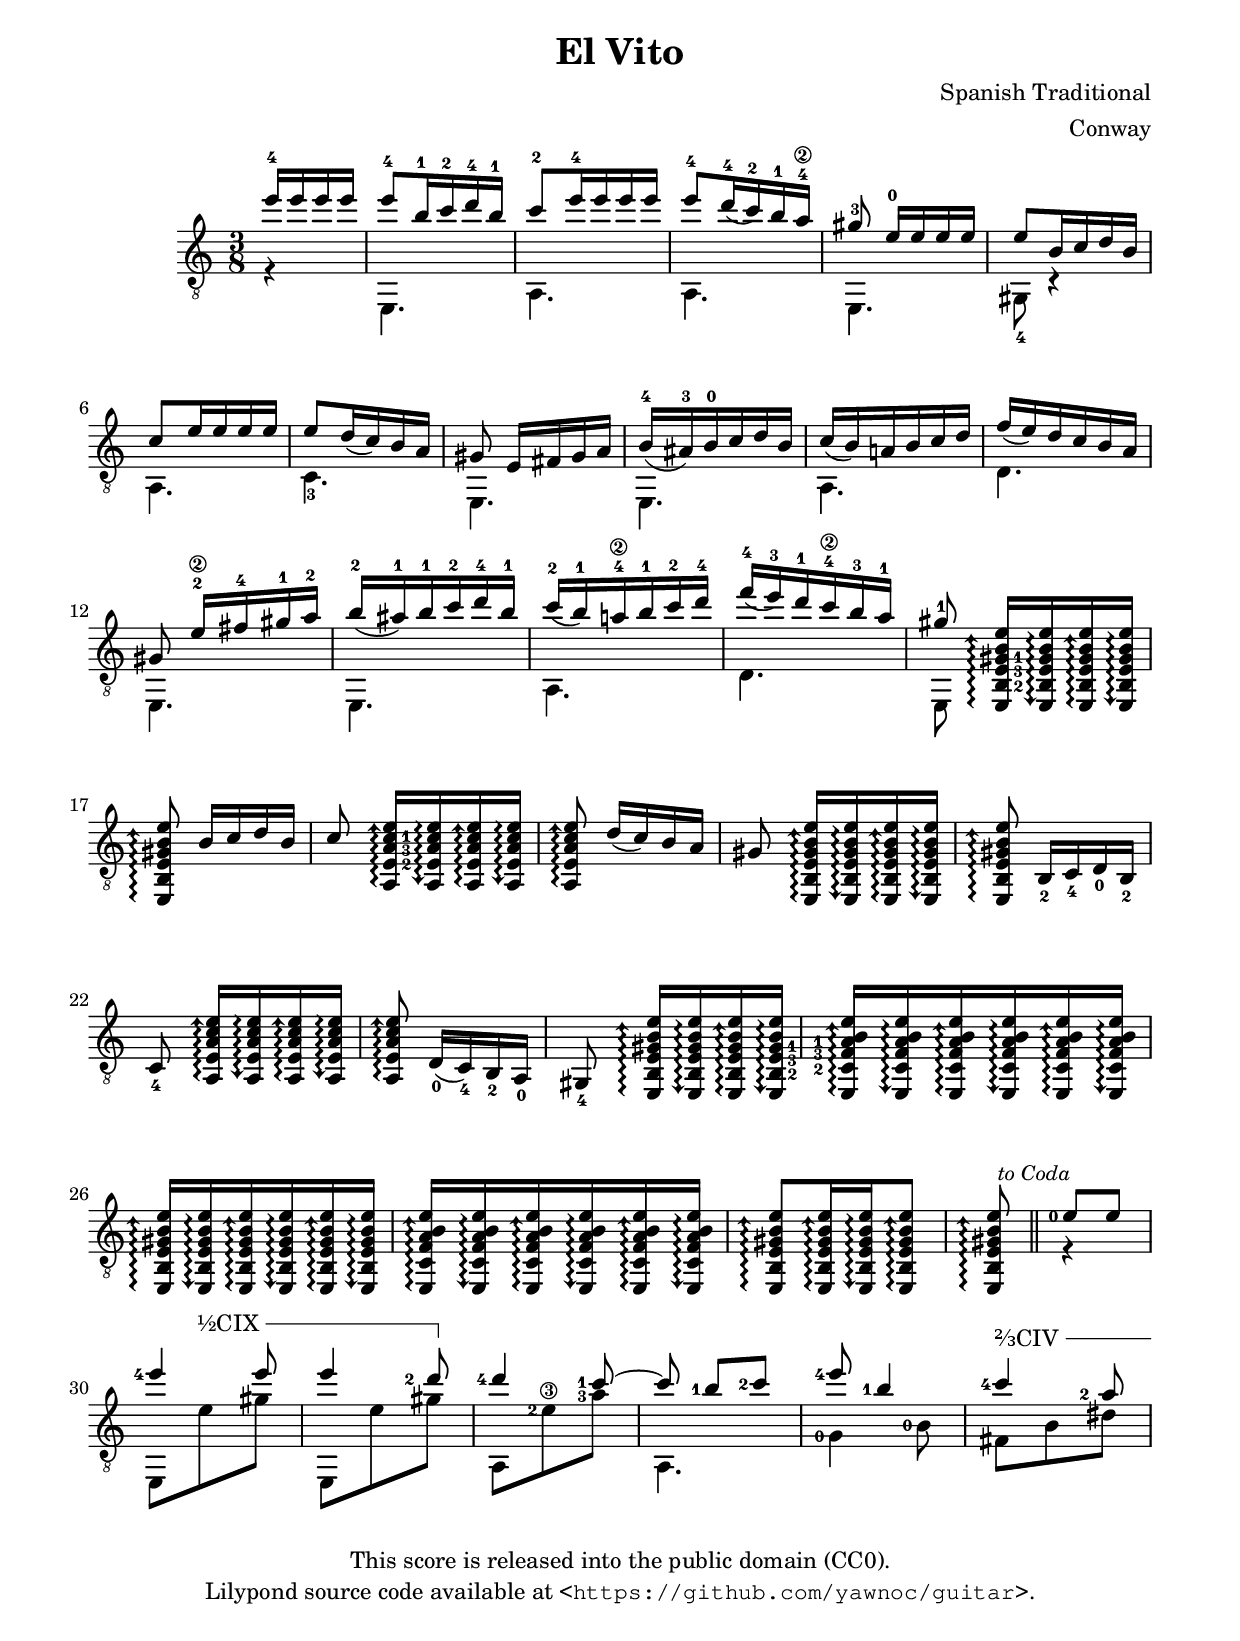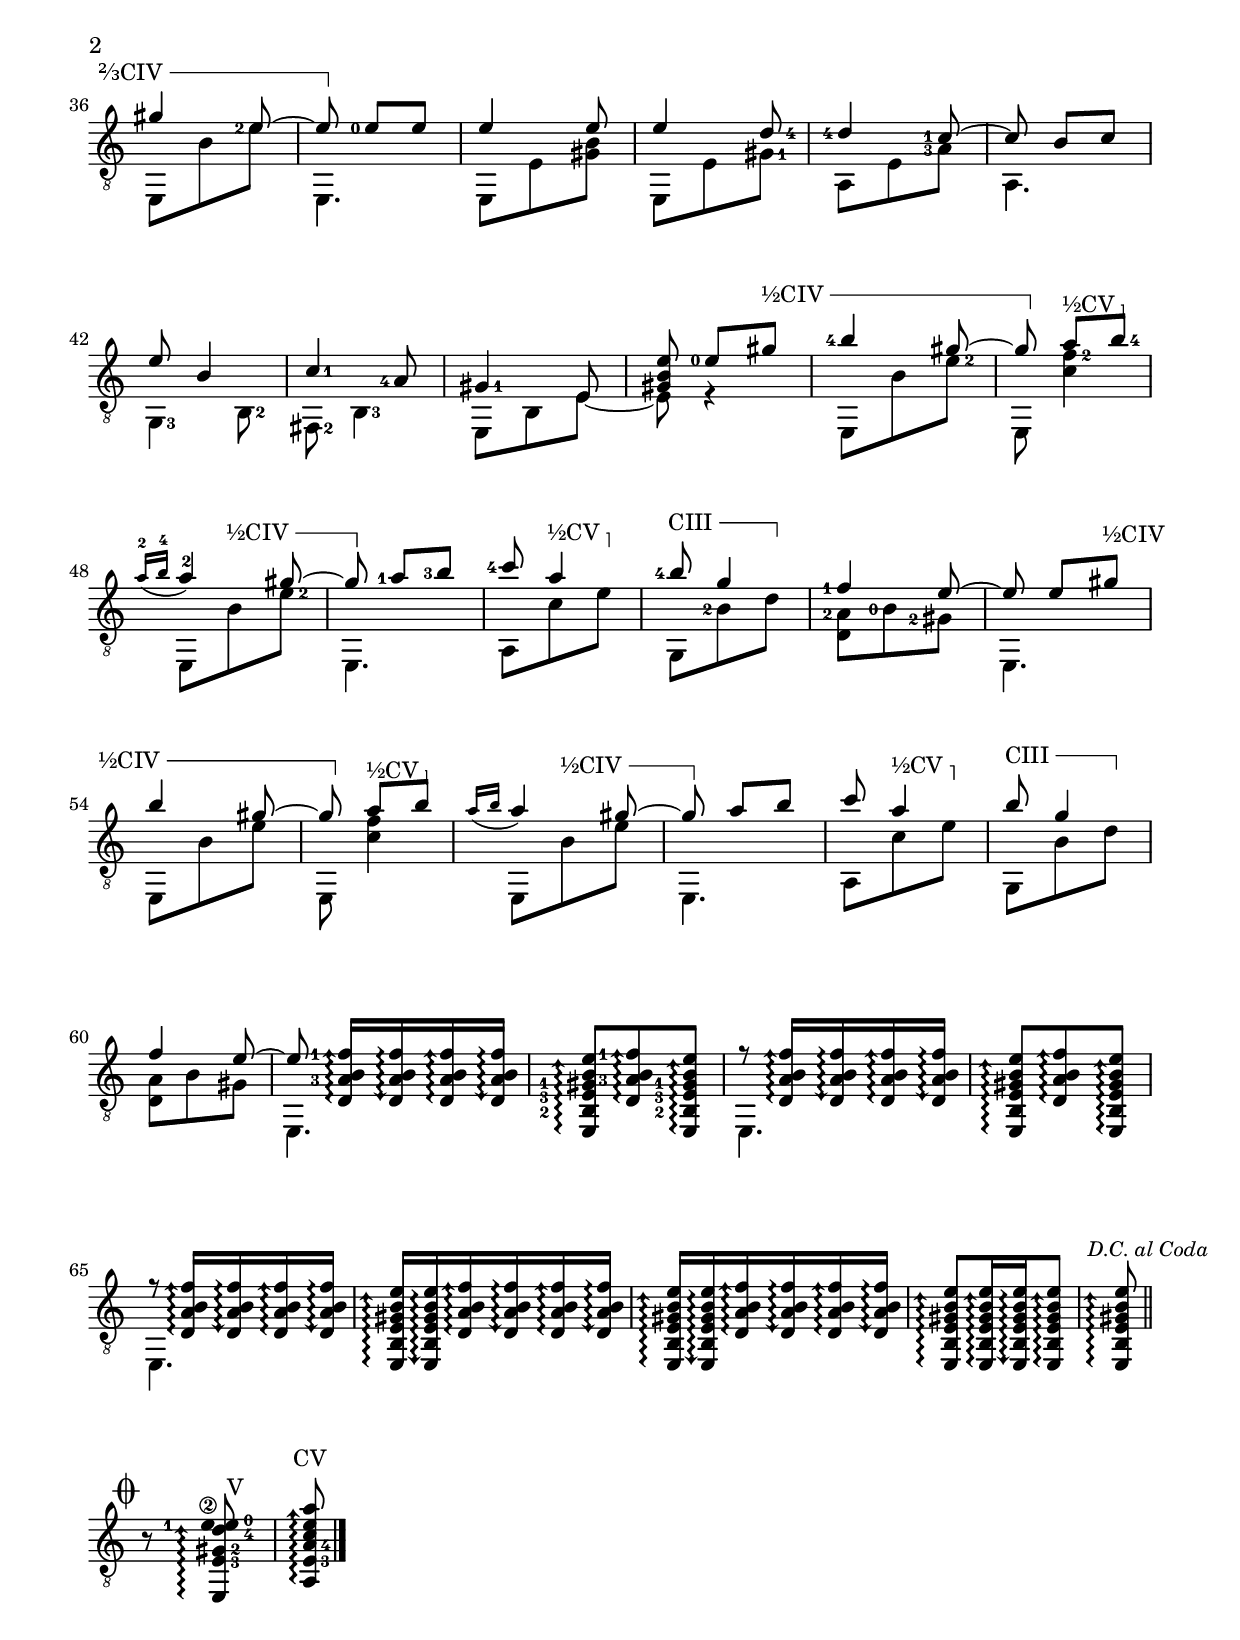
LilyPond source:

\version "2.18.2"


%%%%%%%%%%%%%%%%%%%%%%%%%%%%%%%%%%%%%%%%%%%%%%%%%%%%%%%%%%%%%%%%
% General
%%%%%%%%%%%%%%%%%%%%%%%%%%%%%%%%%%%%%%%%%%%%%%%%%%%%%%%%%%%%%%%%

\paper {
  top-margin = 1.5\cm
  left-margin = 1.5\cm
  right-margin = 1.5\cm
  bottom-margin = 1.5\cm
  ragged-last-bottom = ##f
  footnote-separator-markup = \markup { \vspace #1.5 }
}

globalSettings = {
  \accidentalStyle modern
  \compressFullBarRests
  \mergeDifferentlyHeadedOn
  \mergeDifferentlyDottedOn
  \numericTimeSignature
  \pointAndClickOff
  \override TextScript.extra-offset = #'(0 . 0.7)
  \override Score.FootnoteItem.annotation-line = ##f
}

origin-url = "https://github.com/yawnoc/guitar"

\header {
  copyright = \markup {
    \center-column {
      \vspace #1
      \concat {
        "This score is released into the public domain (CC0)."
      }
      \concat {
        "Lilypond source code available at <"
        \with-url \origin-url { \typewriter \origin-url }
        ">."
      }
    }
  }
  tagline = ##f
}

triplet = #(define-music-function
  (parser location music) (ly:music?)
  #{
    \tuplet 3/2 { $music }
  #}
)

tripletDuple = #(define-music-function
  (parser location music) (ly:music?)
  #{
    \tuplet 6/4 { $music }
  #}
)

overrideBeamedStemLengths = #(define-scheme-function
  (parser location lengths) (list?)
  #{
    \override Stem.details.beamed-lengths = $lengths
  #}
)
revertBeamedStemLengths = { \revert Stem.details.beamed-lengths }

overrideBeamVerticalPositions = #(define-scheme-function
  (parser location positions) (pair?)
  #{
    \override Beam.positions = $positions
  #}
)

%%%%%%%%%%%%%%%%%%%%%%%%%%%%%%%%%%%%%%%%%%%%%%%%%%%%%%%%%%%%%%%%
% Semantic bar lines
%%%%%%%%%%%%%%%%%%%%%%%%%%%%%%%%%%%%%%%%%%%%%%%%%%%%%%%%%%%%%%%%

barLineGoto = { \bar "||" }
barLineKeyChange = { \bar "||" }
barLineEnd = { \bar "|." }

%%%%%%%%%%%%%%%%%%%%%%%%%%%%%%%%%%%%%%%%%%%%%%%%%%%%%%%%%%%%%%%%
% Guitar notation
%%%%%%%%%%%%%%%%%%%%%%%%%%%%%%%%%%%%%%%%%%%%%%%%%%%%%%%%%%%%%%%%

stringNumbersAbove = { \set stringNumberOrientations = #'(up) }
stringNumbersBelow = { \set stringNumberOrientations = #'(down) }

fingeringAbove = { \set fingeringOrientations = #'(up) }
fingeringBelow = { \set fingeringOrientations = #'(down) }
fingeringAleft = { \set fingeringOrientations = #'(left) }
fingeringAright = { \set fingeringOrientations = #'(right) }

startGraceMusic = {
  <>(
  \override Fingering.font-size = -6
}
stopGraceMusic = {
  \revert Fingering.font-size
  <>)
}

overrideHorizontalShift = #(define-scheme-function
  (parser location distance) (number?)
  #{
    \override NoteColumn.force-hshift = $distance
  #}
)
revertHorizontalShift = { \revert NoteColumn.force-hshift }

barreSpan = #(define-music-function
  (parser location label offsetPair music)
  (string? (pair? (cons 0 0)) ly:music?)
  (let
    (
      (elements (extract-named-music music '(NoteEvent EventChord)))
    )
    (if
      (pair? elements)
      (let
        (
          (first-element (first elements))
          (last-element (last elements))
        )
        (set!
          (ly:music-property first-element 'articulations)
          (cons
            (make-music 'TextSpanEvent 'span-direction -1)
            (ly:music-property first-element 'articulations)
          )
        )
        (set!
          (ly:music-property last-element 'articulations)
          (cons
            (make-music 'TextSpanEvent 'span-direction 1)
            (ly:music-property last-element 'articulations)
          )
        )
      )
    )
  )
  #{
    \once \override TextSpanner.font-shape = #'upright
    \once \override TextSpanner.style = #'line
    \once \override TextSpanner.extra-offset = #offsetPair
    \once \override TextSpanner.bound-details = #`(
      (left
        (text . ,#{ \markup { \raise #-0.7 { #label \hspace #0.7 }} #})
        (Y . 0)
        (padding . -0.8)
        (attach-dir . -2)
      )
      (right
        (text . ,#{ \markup { \draw-line #'(0 . -1.3) } #}) ;; draw hook
        (Y . 0)
        (padding . -0.5)
        (attach-dir . 2)
      )
    )
    \once \override TextSpanner #'after-line-breaking = #(lambda (grob)
      (let*
        (
          (originalGrob (ly:grob-original grob))
          (splitGrobs (ly:spanner-broken-into originalGrob))
        )
        (if
          (and
            (>= (length splitGrobs) 2)
            (not (eq? (car (last-pair splitGrobs)) grob))
          )
          (begin
            (ly:grob-set-nested-property! grob
              '(bound-details right text)
              #{ \markup { \draw-line #'(0 . 0) } #} ;; suppress draw hook
            )
            (ly:grob-set-property! grob
              'extra-offset
              (cons
                (car offsetPair)
                (+ (cdr offsetPair) 0.7) ;; correction for suppressed hook
              )
            )
            (ly:grob-set-nested-property! grob
              '(bound-details right padding)
              #'-3 ;; increase spanner length
            )
          )
        )
      )
    )
    $music
  #}
)

barre = #(define-scheme-function
  (parser location label) (string?)
  #{
    \markup {
      \center-align {
        \hspace #0.7
        $label
      }
    }
  #}
)

nudgeNextBarre = #(define-scheme-function
  (parser location distance) (number?)
  #{
    \once \override TextScript.X-offset = $distance
  #}
)

position = #(define-scheme-function
  (parser location label) (string?)
  #{
    \markup {
      \center-align {
        \hspace #0.5
        $label
      }
    }
  #}
)

#(define-markup-command
  (markupString layout properties stringNumber) (markup?)
  (interpret-markup layout properties
    #{
      \markup \circle { \bold #stringNumber }
    #}
  )
)

#(define-markup-command
  (resonatesOn layout properties note stringNumber) (markup? markup?)
  (interpret-markup layout properties
    #{
      \markup { #note "resonates on" \markupString #stringNumber }
    #}
  )
)

%%%%%%%%%%%%%%%%%%%%%%%%%%%%%%%%%%%%%%%%%%%%%%%%%%%%%%%%%%%%%%%%
% Goto statements
%%%%%%%%%%%%%%%%%%%%%%%%%%%%%%%%%%%%%%%%%%%%%%%%%%%%%%%%%%%%%%%%

overrideGotoVisibility = {
  \once \override Score.RehearsalMark #'break-visibility = #'#(#t #t #f)
}

makeGotoMark = #(define-scheme-function
  (parser location label) (string?)
  #{
    \mark \markup { \small \italic $label }
  #}
)

simultaneousMarkSeparator = {
  \cadenzaOn
    s1073741824 % stupid, but works
  \cadenzaOff
}

coda = {
  \overrideGotoVisibility
  \mark \markup { \musicglyph #"scripts.coda" }
}

fine = {
  \overrideGotoVisibility
  \makeGotoMark Fine
}

dcAlCoda = {
  \overrideGotoVisibility
  \makeGotoMark "D.C. al Coda"
}

dcAlFine = {
  \overrideGotoVisibility
  \makeGotoMark "D.C. al Fine"
}

toCoda = {
  \overrideGotoVisibility
  \makeGotoMark "to Coda"
}



\header {
  title = "El Vito"
  composer = "Spanish Traditional"
  arranger = "Conway"
}


\paper {
  systems-per-page = 7
  ragged-last = ##t
}


initialSignatures = {
  \clef "treble_8"
  \key a \minor
  \time 3/8
}


highVoiceMusic = {
  
  \globalSettings
  
  % Main theme high
  \partial 4
  \relative c'' {
    \fingeringAbove
    <e-4>16 e e e |
    <e-4>8 <b-1>16 <c-2> <d-4> <b-1> |
    <c-2>8 <e-4>16 e e e |
    <e-4>8 <d-4>16_( <c-2>) <b-1> <a-4 \2> |
    <gis-3>8
  }
  
  % Main theme low
  \barNumberCheck #4
  \relative c' {
    <e-0>16[ e e e] |
    e8 b16 c d b |
    c8 e16 e e e |
    e8 d16_( c) b a |
    gis8
  }
  
  % Scale run low
  \barNumberCheck #8
  \relative c {
    e16[ fis gis a] |
    <b-4>_( <ais-3>) <b-0> c d b |
    c_( b) a b c d |
    f_( e) d c b a |
    gis8
  }
  
  % Scale run high
  \barNumberCheck #12
  \relative c' {
    <e-2 \2>16[ <fis-4> <gis-1> <a-2>] |
    <b-2>_( <ais-1>) <b-1> <c-2> <d-4> <b-1> |
    <c-2>_( <b-1>) <a-4 \2> <b-1> <c-2> <d-4> |
    <f-4>_( <e-3>) <d-1> <c-4 \2> <b-3> <a-1> |
    <gis-1>8
  }
  
  % Strummed main theme high
  \barNumberCheck #16
  \relative c' {
    \fingeringAright
    \arpeggioArrowUp
    <e b gis-1 e-3 b-2 e,>16[ \arpeggio
      \arpeggioArrowDown
      <e b gis e b e,> \arpeggio
      \arpeggioArrowUp
      <e b gis e b e,> \arpeggio
      \arpeggioArrowDown
      <e b gis e b e,>] \arpeggio|
      \arpeggioArrowUp
    <e b gis e b e,>8 \arpeggio b16[ c d b] |
    c8
      \arpeggioArrowUp
      <e c-1 a-3 e-2 a,>16[ \arpeggio
      \arpeggioArrowDown
      <e c a e a,> \arpeggio
      \arpeggioArrowUp
      <e c a e a,> \arpeggio
      \arpeggioArrowDown
      <e c a e a,>] \arpeggio
    \arpeggioArrowUp
    <e c a e a,>8 \arpeggio d16[_( c) b a] |
    gis8
  }
  
  % Strummed main theme low
  \barNumberCheck #20
  \relative c' {
    \arpeggioArrowUp
    <e b gis e b e,>16[ \arpeggio
      \arpeggioArrowDown
      <e b gis e b e,> \arpeggio
      \arpeggioArrowUp
      <e b gis e b e,> \arpeggio
      \arpeggioArrowDown
      <e b gis e b e,>] \arpeggio |
    \fingeringBelow
    \arpeggioArrowUp
    <e b gis e b e,>8 \arpeggio <b,-2>16[ <c-4> <d-0> <b-2>] |
    <c-4>8
      \arpeggioArrowUp
      <e' c a e a,>16[ \arpeggio
      \arpeggioArrowDown
      <e c a e a,> \arpeggio
      \arpeggioArrowUp
      <e c a e a,> \arpeggio
      \arpeggioArrowDown
      <e c a e a,>] \arpeggio
    \arpeggioArrowUp
    <e c a e a,>8 \arpeggio <d,-0>16[_( <c-4>) <b-2> <a-0>] |
    <gis-4>8
  }
  
  % Strummed interlude
  \barNumberCheck #24
  \relative c' {
    \arpeggioArrowUp
    <e b gis e b e,>16[ \arpeggio
      \arpeggioArrowDown
      <e b gis e b e,> \arpeggio
      \arpeggioArrowUp
      <e b gis e b e,> \arpeggio
      \fingeringAright
      \arpeggioArrowDown
      <e b gis-1 e-3 b-2 e,>] \arpeggio |
    \fingeringAleft
    \arpeggioArrowUp
    <e b a-1 f-3 c-2 e,> \arpeggio
      \arpeggioArrowDown
      <e b a f c e,> \arpeggio
      \arpeggioArrowUp
      <e b a f c e,> \arpeggio
      \arpeggioArrowDown
      <e b a f c e,> \arpeggio
      \arpeggioArrowUp
      <e b a f c e,> \arpeggio
      \arpeggioArrowDown
      <e b a f c e,> \arpeggio |
    \arpeggioArrowUp
    <e b gis e b e,> \arpeggio
      \arpeggioArrowDown
      <e b gis e b e,> \arpeggio
      \arpeggioArrowUp
      <e b gis e b e,> \arpeggio
      \arpeggioArrowDown
      <e b gis e b e,> \arpeggio
      \arpeggioArrowUp
      <e b gis e b e,> \arpeggio
      \arpeggioArrowDown
      <e b gis e b e,> \arpeggio |
    \arpeggioArrowUp
    <e b a f c e,> \arpeggio
      \arpeggioArrowDown
      <e b a f c e,> \arpeggio
      \arpeggioArrowUp
      <e b a f c e,> \arpeggio
      \arpeggioArrowDown
      <e b a f c e,> \arpeggio
      \arpeggioArrowUp
      <e b a f c e,> \arpeggio
      \arpeggioArrowDown
      <e b a f c e,> \arpeggio |
    \arpeggioArrowUp
    <e b gis e b e,>8 \arpeggio
      <e b gis e b e,>16 \arpeggio
      \arpeggioArrowDown
      <e b gis e b e,> \arpeggio
      \arpeggioArrowUp
      <e b gis e b e,>8 \arpeggio |
    <e b gis e b e,>8 \arpeggio
      \bar "||" \toCoda
  }
  
  % Lyrical theme high
  \barNumberCheck #29
  \relative c' {
    <e-0>8 e |
    <e'-4>4 e8 |
    e4 <d-2>8 |
    <d-4>4 <c-1>8~ |
    c <b-1>[ <c-2>] |
    <e-4> <b-1>4 |
    <c-4>4 <a-2>8 |
    gis4 <e-2>8~ |
    e
  }
  
  % Lyrical theme low
  \barNumberCheck #37
  \relative c' {
    <e-0>8[ e] |
    e4 e8 |
    \fingeringAright
    e4 <d-4>8 |
    \fingeringAleft
    <d-4>4 <c-1>8~ |
    c b[ c] |
    e b4 |
    \fingeringAright
    <c-1>4 \fingeringAleft <a-4>8 |
    \fingeringAright
    <gis-1>4 e8 |
    <gis b e>
  }
  
  % Bull-fighting theme
  \barNumberCheck 45
  \relative c' {
    \fingeringAleft
    <e-0>8[ \barreSpan ½CIV { gis] |
    <b-4>4 gis8~ |
    \fingeringAright
    gis8 } \barreSpan ½CV #'(0 . -1) { a[ <b-4>] } |
    \fingeringAbove
    \grace { <a-2>16_( <b-4> } <a-2>4) gis8~ |
    \fingeringAleft
    gis8 <a-1>[ <b-3>] |
    <c-4>8 a4 |
    <b-4>8 g4 |
    <f-1>4 e8~ |
    e8
  }
  
  % Bull-fighting theme again
  \barNumberCheck 53
  \relative c' {
    e8[ \barreSpan ½CIV { gis] |
    b4 gis8~ |
    gis8 } \barreSpan ½CV #'(0 . -1) { a[ b] } |
    \grace { a16_( b } a4) gis8~ |
    gis8 a[ b] |
    c8 a4 |
    b8 g4 |
    f4 e8~ |
    e8
  }
  
  % Returning strummed interlude
  \barNumberCheck 61
  \relative c' {
    \fingeringAleft
    \arpeggioArrowUp
    <f-1 b, a-3 d,>16[ \arpeggio
      \arpeggioArrowDown
      <f b, a d,> \arpeggio
      \arpeggioArrowUp
      <f b, a d,> \arpeggio
      \arpeggioArrowDown
      <f b, a d,>] \arpeggio |
    \arpeggioArrowUp
    <e b gis-1 e-3 b-2 e,>8 \arpeggio
      <f-1 b, a-3 d,> \arpeggio
      <e b gis-1 e-3 b-2 e,> \arpeggio |
    r8
    \arpeggioArrowUp
      <f b, a d,>16 \arpeggio
      \arpeggioArrowDown
      <f b, a d,> \arpeggio
      \arpeggioArrowUp
      <f b, a d,> \arpeggio
      \arpeggioArrowDown
      <f b, a d,> \arpeggio |
    \arpeggioArrowUp
    <e b gis e b e,>8 \arpeggio
      <f b, a d,> \arpeggio
      <e b gis e b e,> \arpeggio |
    r8
    \arpeggioArrowUp
      <f b, a d,>16 \arpeggio
      \arpeggioArrowDown
      <f b, a d,> \arpeggio
      \arpeggioArrowUp
      <f b, a d,> \arpeggio
      \arpeggioArrowDown
      <f b, a d,> \arpeggio |
    \arpeggioArrowUp
    <e b gis e b e,>16 \arpeggio
      \arpeggioArrowDown
      <e b gis e b e,> \arpeggio
      \arpeggioArrowUp
      <f b, a d,> \arpeggio
      \arpeggioArrowDown
      <f b, a d,> \arpeggio
      \arpeggioArrowUp
      <f b, a d,> \arpeggio
      \arpeggioArrowDown
      <f b, a d,> \arpeggio |
    \arpeggioArrowUp
    <e b gis e b e,>16 \arpeggio
      \arpeggioArrowDown
      <e b gis e b e,> \arpeggio
      \arpeggioArrowUp
      <f b, a d,> \arpeggio
      \arpeggioArrowDown
      <f b, a d,> \arpeggio
      \arpeggioArrowUp
      <f b, a d,> \arpeggio
      \arpeggioArrowDown
      <f b, a d,> \arpeggio |
    \arpeggioArrowUp
    <e b gis e b e,>8 \arpeggio
      <e b gis e b e,>16 \arpeggio
      \arpeggioArrowDown
      <e b gis e b e,> \arpeggio
      \arpeggioArrowUp
      <e b gis e b e,>8 \arpeggio |
    <e b gis e b e,>8 \arpeggio
      \bar "||" \dcAlCoda
  }
  
  % Finishing chords
  \break
  \simultaneousMarkSeparator
  \coda
  \barNumberCheck 69
  \relative c' {
    \arpeggioArrowUp
    \textLengthOn
    b8\rest
      ^\markup \center-align { "     " }
    <<
      \fingeringAright
      \once \override Staff.AccidentalPlacement.right-padding = #-0.8
      \once \override Arpeggio.padding = #1
      \nudgeNextBarre #1.7
      {
        <e,, e'-3 gis!-2 d'-4 e-0> \arpeggio
          ^\position V
          ^\markup \center-align { "            " }
      }
        \\
      \fingeringAleft
      { \once \hide Stem <e''-1 \2> }
    >> |
    <a,, e'-3 a-4 c e a> \arpeggio
      ^\barre CV
      ^\markup \center-align { "       " }
    \textLengthOff
      \barLineEnd
  }
  
}


lowVoiceMusic = {
  
  \globalSettings
  
  % Main theme high
  \partial 4
  \relative c, {
    r4 |
    e4. |
    a |
    a |
    e |
  }
  
  % Main theme low
  \barNumberCheck #5
  \relative c {
    \fingeringBelow
    <gis-4>8 r4 |
    a4. |
    <c-3> |
    e, |
  }
  
  % Scale run low
  \barNumberCheck #9
  \relative c, {
    e4. |
    a |
    d |
    e, |
  }
  
  % Scale run high
  \barNumberCheck #13
  \relative c, {
    e4. |
    a |
    d |
    e,8
  }
  
  % Strummed main theme high
  \barNumberCheck #16
  {
    s4 |
    s4. * 3 |
    s8
  }
  
  % Strummed main theme low
  \barNumberCheck #20
  {
    s4 |
    s4. * 3 |
    s8
  }
  
  % Strummed interlude
  \barNumberCheck #24
  {
    s4 |
    s4. * 4 |
    s8
  }
  
  % Lyrical theme high
  \barNumberCheck #29
  \relative c, {
    r4 |
    e8 \barreSpan ½CIX { e'' gis |
    e,, e'' gis } |
    \fingeringAleft
    a,, <e''-2 \3> <a-3> |
    a,,4. |
    <g'-0>4 <b-0>8 |
    \barreSpan ⅔CIV { fis b dis |
    e,, b'' e |
    e,,4. } |
  }
  
  % Lyrical theme low
  \barNumberCheck #38
  \relative c, {
    e8 e' <gis b> |
    \fingeringAright
    e, e' <gis-1> |
    \fingeringAleft
    a, e' <a-3> |
    a,4. |
    \fingeringAright
    <g-3>4 <b-2>8 |
    <fis-2>8 <b-3>4 |
    e,8 b' e~ |
    e
  }
  
  % Bull-fighting theme
  \barNumberCheck 45
  \relative c, {
    r4 |
    \fingeringAright
    e8 b'' <e-2> |
    e,, <c'' f-2>4 |
    e,,8 \barreSpan ½CIV { b'' <e-2> |
    e,,4. } |
    a8 \barreSpan ½CV { c' e } |
    \fingeringAleft
    \barreSpan CIII { g,, <b'-2> d } |
    <a-2 d,> <b-0> <gis-2> |
    e,4. |
  }
  
  % Bull-fighting theme again
  \barNumberCheck 54
  \relative c, {
    e8 b'' e |
    e,, <c'' f>4 |
    e,,8 \barreSpan ½CIV { b'' e |
    e,,4. } |
    a8 \barreSpan ½CV { c' e } |
    \barreSpan CIII { g,, b' d } |
    <a d,> b gis |
    e,4. |
  }
  
  % Returning strummed interlude
  \barNumberCheck 62
  \relative c, {
    s4. |
    e4. |
    s4. |
    e4. |
    s4. * 3 |
    s8
  }
  
}


allMusic = {
  \initialSignatures
  <<
    << \highVoiceMusic >>
      \\
    << \lowVoiceMusic >>
  >>
}


\score {
  \allMusic
}
